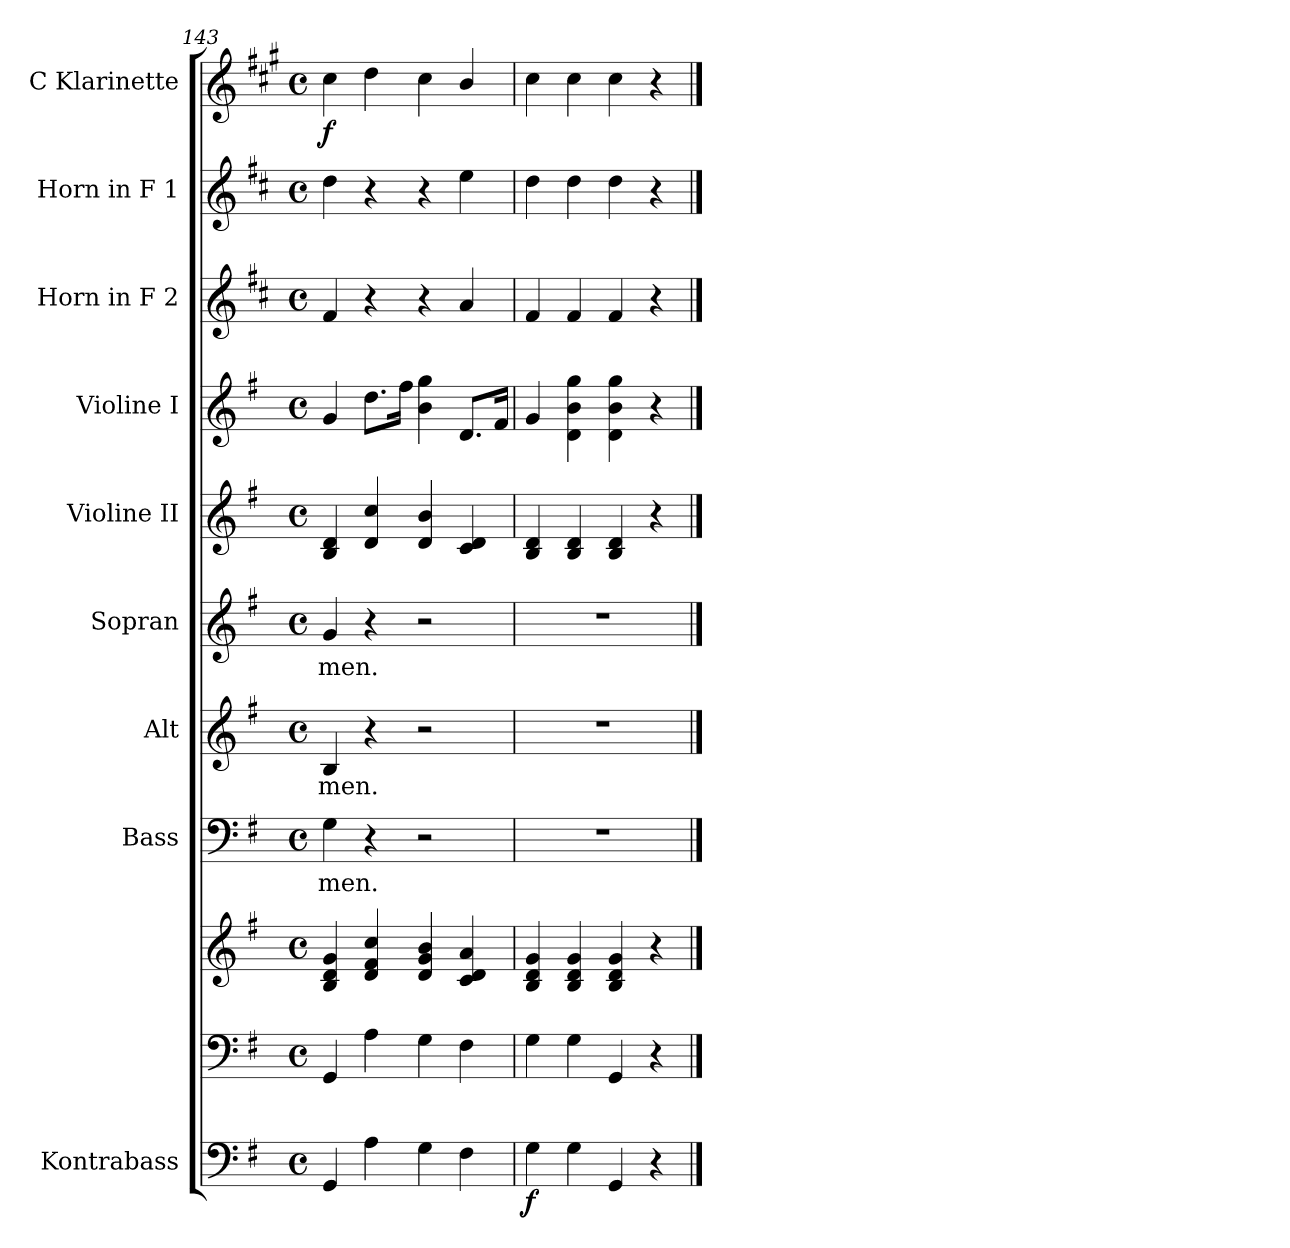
**kern	**dynam	**kern	**kern	**kern	**text	**kern	**text	**kern	**text	**kern	**kern	**kern	**kern	**kern	**dynam
*part10	*part10	*part9	*part9	*part8	*part8	*part7	*part7	*part6	*part6	*part5	*part4	*part3	*part2	*part1	*part1
*staff11	*staff11	*staff10	*staff9	*staff8	*staff8	*staff7	*staff7	*staff6	*staff6	*staff5	*staff4	*staff3	*staff2	*staff1	*staff1
*I"Kontrabass	*	*	*	*I"Bass	*	*I"Alt	*	*I"Sopran	*	*I"Violine II	*I"Violine I	*I"Horn in F 2	*I"Horn in F 1	*I"C Klarinette	*
*I'Kb.	*	*	*	*I'B.	*	*I'A.	*	*I'S.	*	*I'Vl. II	*I'Vl. I	*	*	*I'Kl.	*
*clefF4	*	*clefF4	*clefG2	*clefF4	*	*clefG2	*	*clefG2	*	*clefG2	*clefG2	*clefG2	*clefG2	*clefG2	*
*ITrd7c12	*	*	*	*	*	*	*	*	*	*	*	*ITrd4c7	*ITrd4c7	*ITrd1c2	*
*k[f#]	*	*k[f#]	*k[f#]	*k[f#]	*	*k[f#]	*	*k[f#]	*	*k[f#]	*k[f#]	*k[f#]	*k[f#]	*k[f#]	*
*G:	*	*G:	*G:	*G:	*	*G:	*	*G:	*	*G:	*G:	*G:	*G:	*G:	*
*M4/4	*	*M4/4	*M4/4	*M4/4	*	*M4/4	*	*M4/4	*	*M4/4	*M4/4	*M4/4	*M4/4	*M4/4	*
*met(c)	*	*met(c)	*met(c)	*met(c)	*	*met(c)	*	*met(c)	*	*met(c)	*met(c)	*met(c)	*met(c)	*met(c)	*
=143	=143	=143	=143	=143	=143	=143	=143	=143	=143	=143	=143	=143	=143	=143	=143
!	!	!	!	!	!LO:LY:b	!	!LO:LY:b	!	!LO:LY:b	!	!	!	!	!	!LO:DY:b
4GGG/	.	4GG/	4B/ 4d/ 4g/	4G\	-men.	4B/	-men.	4g/	-men.	4B/ 4d/	4g/	4B/	4g\	4b\	f
4AA\	.	4A\	4d/ 4f#/ 4cc/	4r	.	4r	.	4r	.	4d/ 4cc/	8.dd\L	4r	4r	4cc\	.
.	.	.	.	.	.	.	.	.	.	.	16ff#\Jk	.	.	.	.
4GG\	.	4G\	4d/ 4g/ 4b/	2r	.	2r	.	2r	.	4d/ 4b/	4b\ 4gg\	4r	4r	4b\	.
4FF#\	.	4F#\	4c/ 4d/ 4a/	.	.	.	.	.	.	4c/ 4d/	8.d/L	4d/	4a\	4a/	.
.	.	.	.	.	.	.	.	.	.	.	16f#/Jk	.	.	.	.
=144	=144	=144	=144	=144	=144	=144	=144	=144	=144	=144	=144	=144	=144	=144	=144
!	!LO:DY:b	!	!	!	!	!	!	!	!	!	!	!	!	!	!
4GG\	f	4G\	4B/ 4d/ 4g/	1r	.	1r	.	1r	.	4B/ 4d/	4g/	4B/	4g\	4b\	.
4GG\	.	4G\	4B/ 4d/ 4g/	.	.	.	.	.	.	4B/ 4d/	4d\ 4b\ 4gg\	4B/	4g\	4b\	.
4GGG/	.	4GG/	4B/ 4d/ 4g/	.	.	.	.	.	.	4B/ 4d/	4d\ 4b\ 4gg\	4B/	4g\	4b\	.
4r	.	4r	4r	.	.	.	.	.	.	4r	4r	4r	4r	4r	.
==	==	==	==	==	==	==	==	==	==	==	==	==	==	==	==
*-	*-	*-	*-	*-	*-	*-	*-	*-	*-	*-	*-	*-	*-	*-	*-
